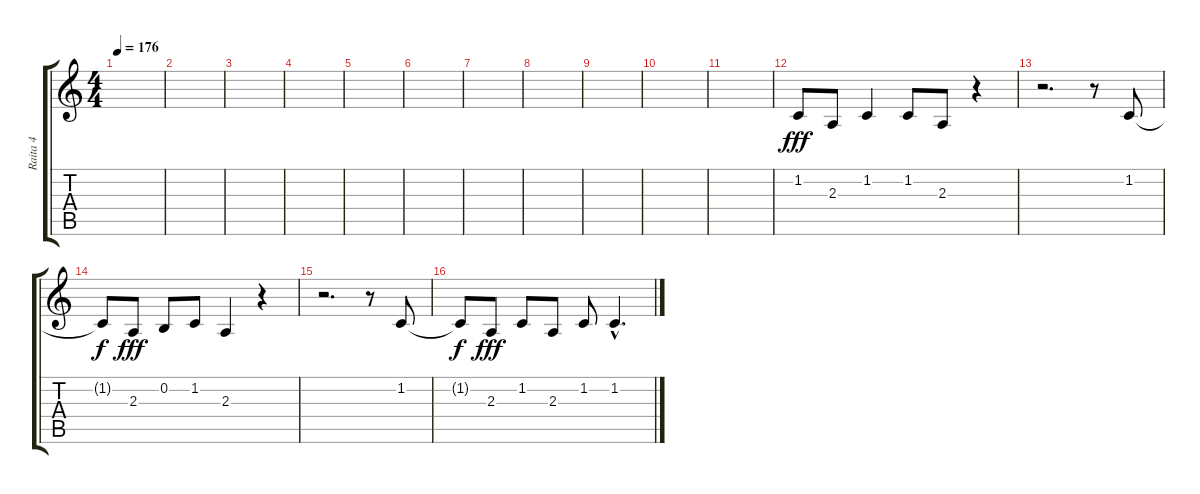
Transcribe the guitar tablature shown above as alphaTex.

\track ("Raita 4" "Raita 4") {instrument tenorsax}
\staff {score tabs}
\tuning (E4 B3 G3 D3 A2 E2) {hide}
\ts (4 4)
\tempo 176
\clef g2
\ks c
|
|
|
|
|
|
|
|
|
|
|
1.2.8{dy fff} 2.3.8 1.2.4 1.2.8 2.3.8 r.4 |
r.2{d} r.8 1.2.8 |
1.2{t}.8{dy f} 2.3.8{dy fff} 0.2.8 1.2.8 2.3.4 r.4 |
r.2{d} r.8 1.2.8 |
1.2{t}.8{dy f} 2.3.8{dy fff} 1.2.8 2.3.8 1.2.8 1.2{hac}.4{d}
